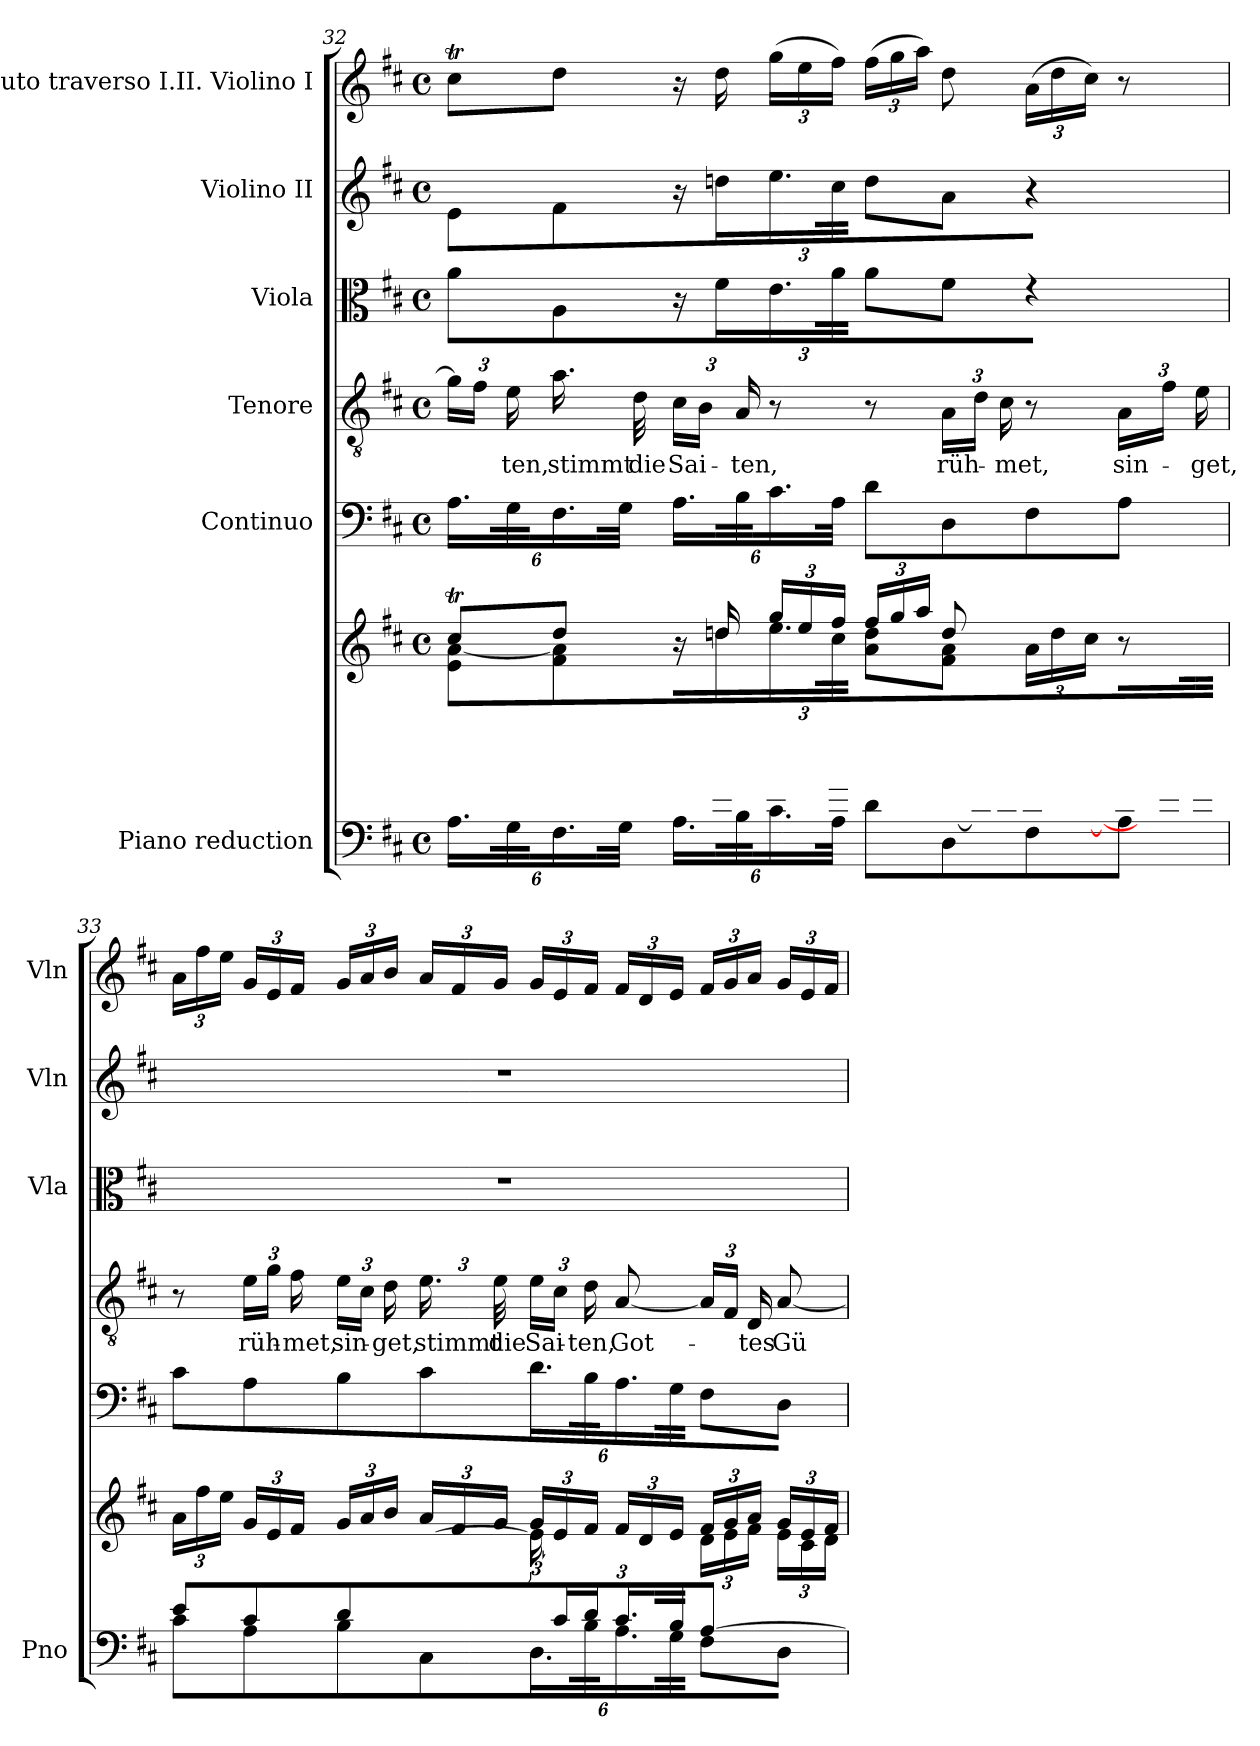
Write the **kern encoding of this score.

**kern	**kern	**kern	**kern	**text	**kern	**kern	**kern
*part6	*part6	*part5	*part4	*part4	*part3	*part2	*part1
*staff7	*staff6	*staff5	*staff4	*staff4	*staff3	*staff2	*staff1
*I"Piano reduction	*	*I"Continuo	*I"Tenore	*	*I"Viola	*I"Violino II	*I"Flauto traverso I.II. Violino I
*I'Pno	*	*	*	*	*I'Vla	*I'Vln	*I'Vln
*clefF4	*clefG2	*clefF4	*clefGv2	*	*clefC3	*clefG2	*clefG2
*k[f#c#]	*k[f#c#]	*k[f#c#]	*k[f#c#]	*	*k[f#c#]	*k[f#c#]	*k[f#c#]
*M4/4	*M4/4	*M4/4	*M4/4	*	*M4/4	*M4/4	*M4/4
*met(c)	*met(c)	*met(c)	*met(c)	*	*met(c)	*met(c)	*met(c)
=32	=32	=32	=32	=32	=32	=32	=32
*^	*	*	*	*	*	*	*
*	*^	*	*	*	*	*	*	*
*	*	*Xbrackettup	*	*Xbrackettup	*Xbrackettup	*	*	*	*
*	*	*	*^	*	*	*	*	*	*
2..ryy	4ryy	24.A\LL	8cc#t/L	8e\ [8a\L	24.A\LL	24g\LL]	.	8a\L	8e/L	8cc#t\L
.	.	.	.	.	.	24f#\JJ	.	.	.	.
.	.	48ryy	.	.	48ryy	.	.	.	.	.
!	!	!	!	!	!	!	!LO:LY:b	!	!	!
.	.	48G\L	.	.	48G\L	24e\	-ten,	.	.	.
.	.	48ryy	.	.	48ryy	.	.	.	.	.
!	!	!	!	!	!	!	!LO:LY:b	!	!	!
.	.	24.F#\	8dd/J	8f#\ 8a\]J	24.F#\	16.a\	stimmt	8A\J	8f#/J	8dd\J
.	.	48ryy	.	.	48ryy	.	.	.	.	.
.	.	48G\JJJ	.	.	48G\JJJ	.	.	.	.	.
!	!	!	!	!	!	!	!LO:LY:b	!	!	!
.	.	.	.	.	.	32d\	die	.	.	.
.	.	48ryy	.	.	48ryy	.	.	.	.	.
!	!	!	!	!	!	!	!LO:LY:b	!	!	!
.	16r	24.A\LL	16r	16ryy	24.A\LL	24c#\LL	Sai-	16r	16r	16r
.	.	.	.	.	.	24B\JJ	.	.	.	.
.	16f#/LL	48ryy	16dd/	16ddn\LL	48ryy	.	.	16f#\LL	16ddn\LL	16dd\
!	!	!	!	!	!	!	!LO:LY:b	!	!	!
.	.	48B\L	.	.	48B\L	24A/	-ten,	.	.	.
.	.	48ryy	.	.	48ryy	.	.	.	.	.
*	*brackettup	*Xbrackettup	*Xbrackettup	*	*	*	*	*Xbrackettup	*Xbrackettup	*Xbrackettup
.	24.e/	24.c#\	24gg/LL	24.ee\	24.c#\	8r	.	24.e\	24.ee\	(24gg\LL
.	.	.	24ee/	.	.	.	.	.	.	24ee\
.	48ryy	48ryy	.	48ryy	48ryy	.	.	48ryy	48ryy	.
.	48a/JJJ	48A\JJJ	24ff#/JJ	48cc#\JJJ	48A\JJJ	.	.	48a\JJJ	48cc#\JJJ	24ff#\JJ)
.	48ryy	48ryy	.	48ryy	48ryy	.	.	48ryy	48ryy	.
.	8r	8d\L	24ff#/LL	8a\ 8dd\L	8d\L	8r	.	8a\L	8dd\L	(24ff#\LL
.	.	.	24gg/	.	.	.	.	.	.	24gg\
.	.	.	24aa/JJ	.	.	.	.	.	.	24aa\JJ)
!	!	!	!	!	!	!	!LO:LY:b	!	!	!
.	[<24A/LL	8D\	8dd/	8f#\ 8a\J	8D\	24A\LL	rüh-	8f#\J	8a\J	8dd\
.	24F#/ 24A/] 24d/	.	.	.	.	24d\JJ	.	.	.	.
!	!	!	!	!	!	!	!LO:LY:b	!	!	!
.	24E/ 24G/ 24c#/JJ	.	.	.	.	24c#\	-met,	.	.	.
*	*brackettup	*	*	*	*	*	*	*	*	*
.	24.d/LL	8F#\	24a\LL	8ryy	8F#\	8r	.	4r	4r	(24a\LL
.	.	.	24dd\	.	.	.	.	.	.	24dd\
.	48ryy	.	.	.	.	.	.	.	.	.
.	[<48A/JJJ	.	24cc#\JJ	.	.	.	.	.	.	24cc#\JJ)
.	48ryy	.	.	.	.	.	.	.	.	.
!	!	!	!	!	!	!	!LO:LY:b	!	!	!
24.B\ 24.d\LL	24A/LL]	8A\J	8r	16ryy	8A\J	24A\LL	sin-	.	.	8r
.	24f#/	.	.	.	.	24f#\JJ	.	.	.	.
48ryy	.	.	.	48ryy	.	.	.	.	.	.
!	!	!	!	!	!	!	!LO:LY:b	!	!	!
48c#\JJJ	24e/JJ	.	.	48ryy	.	24e\	-get,	.	.	.
48ryy	.	.	.	48ryy	.	.	.	.	.	.
*	*v	*v	*	*	*	*	*	*	*	*
!!LO:PB:g=z
=33	=33	=33	=33	=33	=33	=33	=33	=33	=33
*	*	*	*^	*	*	*	*	*	*
8e/L	8c#\L	24a\LL	2ryy	4.ryy	8c#\L	8r	.	1r	1r	24a\LL
.	.	24ff#\	.	.	.	.	.	.	.	24ff#\
.	.	24ee\JJ	.	.	.	.	.	.	.	24ee\JJ
!	!	!	!	!	!	!	!LO:LY:b	!	!	!
8c#/	8A\	24g/LL	.	.	8A\	24e\LL	rüh-	.	.	24g/LL
.	.	24e/	.	.	.	24g\JJ	.	.	.	24e/
!	!	!	!	!	!	!	!LO:LY:b	!	!	!
.	.	24f#/JJ	.	.	.	24f#\	-met,	.	.	24f#/JJ
!	!	!	!	!	!	!	!LO:LY:b	!	!	!
8d/	8B\	24g/LL	.	.	8B\	24e\LL	sin-	.	.	24g/LL
.	.	24a/	.	.	.	24c#\JJ	.	.	.	24a/
!	!	!	!	!	!	!	!LO:LY:b	!	!	!
.	.	24b/JJ	.	.	.	24d\	-get,	.	.	24b/JJ
!	!	!	!	!	!	!	!LO:LY:b	!	!	!
6ryy	8C#\J	24a/LL	.	[8e\J	8c#\J	24.e\	stimmt	.	.	24a/LL
.	.	24f#/	.	.	.	.	.	.	.	24f#/
.	.	.	.	.	.	48ryy	.	.	.	.
!	!	!	!	!	!	!	!LO:LY:b	!	!	!
.	.	24g/JJ	.	.	.	48e\	die	.	.	24g/JJ
.	.	.	.	.	.	48ryy	.	.	.	.
*	*Xbrackettup	*	*	*	*	*	*	*	*	*
!	!	!	!	!	!	!	!LO:LY:b	!	!	!
.	24.D\LL	24g/LL	4ryy	24e\LL]	24.d\LL	24e\LL	Sai-	.	.	24g/LL
24c#/	.	24e/	.	24%11ryy	.	24c#\JJ	.	.	.	24e/
.	48ryy	.	.	.	48ryy	.	.	.	.	.
!	!	!	!	!	!	!	!LO:LY:b	!	!	!
24d/JJ	48B\J	24f#/JJ	.	.	48B\J	24d\	-ten,	.	.	24f#/JJ
.	48ryy	.	.	.	48ryy	.	.	.	.	.
!	!	!	!	!	!	!	!LO:LY:b	!	!	!
24.c#/LL	24.A\	24f#/LL	.	.	24.A\	[8A/	Got-	.	.	24f#/LL
.	.	24d/	.	.	.	.	.	.	.	24d/
48ryy	48ryy	.	.	.	48ryy	.	.	.	.	.
48B/JJJ	48G\JJJ	24e/JJ	.	.	48G\JJJ	.	.	.	.	24e/JJ
48ryy	48ryy	.	.	.	48ryy	.	.	.	.	.
*	*	*	*brackettup	*	*	*	*	*	*	*
[4A/	8F#\L	24f#/LL	24d\LL	.	8F#\L	24A/LL]	.	.	.	24f#/LL
.	.	24g/	24e\	.	.	24F#/JJ	.	.	.	24g/
!	!	!	!	!	!	!	!LO:LY:b	!	!	!
.	.	24a/JJ	24f#\JJ	.	.	24D/	-tes	.	.	24a/JJ
*	*	*Xbrackettup	*	*	*	*	*	*	*	*
!	!	!	!	!	!	!	!LO:LY:b	!	!	!
.	8D\J	24g/LL	24e\LL	.	8D\J	[8A/	Gü-	.	.	24g/LL
.	.	24e/	24c#\	.	.	.	.	.	.	24e/
.	.	24f#/JJ	24d\JJ	.	.	.	.	.	.	24f#/JJ
*v	*v	*	*	*	*	*	*	*	*	*
*	*v	*v	*v	*	*	*	*	*	*
=	=	=	=	=	=	=	=
*-	*-	*-	*-	*-	*-	*-	*-
